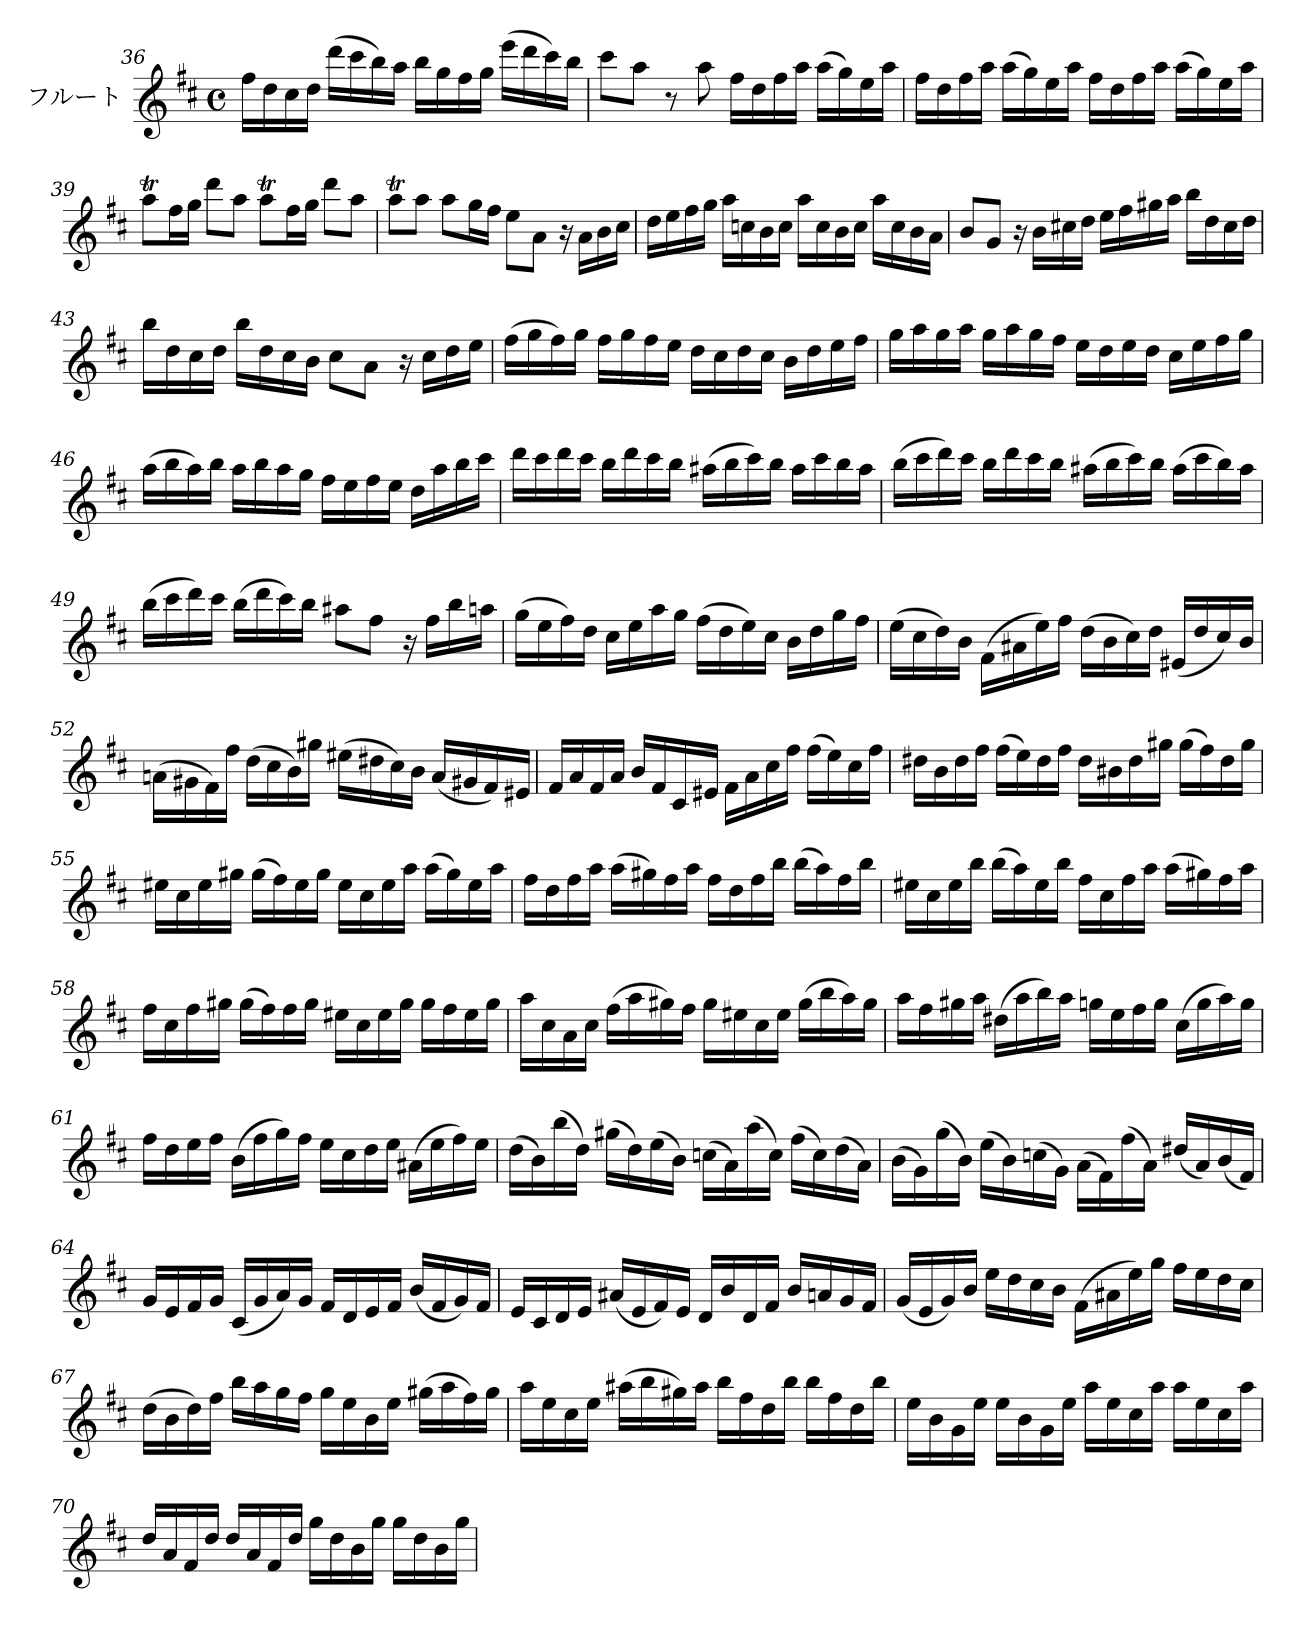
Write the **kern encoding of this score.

**kern
*part1
*staff1
*I"フルート
!!LO:LB:g=z
*clefG2
*k[f#c#]
*M4/4
*met(c)
=36
16ff#\LL
16dd\
16cc#\
16dd\JJ
(>16ddd\LL
16ccc#\
16bb\)
16aa\JJ
16bb\LL
16gg\
16ff#\
16gg\JJ
(>16eee\LL
16ddd\
16ccc#\)
16bb\JJ
=37
8ccc#\L
8aa\J
8r
8aa\
16ff#\LL
16dd\
16ff#\
16aa\JJ
(>16aa\LL
16gg\)
16ee\
16aa\JJ
!!LO:LB:g=z
=38
16ff#\LL
16dd\
16ff#\
16aa\JJ
(>16aa\LL
16gg\)
16ee\
16aa\JJ
16ff#\LL
16dd\
16ff#\
16aa\JJ
(>16aa\LL
16gg\)
16ee\
16aa\JJ
=39
8aaT\L
16ff#\L
16gg\JJ
8ddd\L
8aa\J
8aaT\L
16ff#\L
16gg\JJ
8ddd\L
8aa\J
!!LO:PB:g=z
=40
8aaT\L
8aa\J
8aa\L
16gg\L
16ff#\JJ
8ee\L
8a\J
16r
16a\LL
16b\
16cc#\JJ
=41
16dd\LL
16ee\
16ff#\
16gg\JJ
16aa\LL
16ccn\
16b\
16cc\JJ
16aa\LL
16cc\
16b\
16cc\JJ
16aa\LL
16cc\
16b\
16a\JJ
!!LO:LB:g=z
=42
8b/L
8g/J
16r
16b\LL
16cc#X\
16dd\JJ
16ee\LL
16ff#\
16gg#X\
16aa\JJ
16bb\LL
16dd\
16cc#\
16dd\JJ
=43
16bb\LL
16dd\
16cc#\
16dd\JJ
16bb\LL
16dd\
16cc#\
16b\JJ
8cc#\L
8a\J
16r
16cc#\LL
16dd\
16ee\JJ
!!LO:LB:g=z
=44
(>16ff#\LL
16gg\
16ff#\)
16gg\JJ
16ff#\LL
16gg\
16ff#\
16ee\JJ
16dd\LL
16cc#\
16dd\
16cc#\JJ
16b\LL
16dd\
16ee\
16ff#\JJ
=45
16gg\LL
16aa\
16gg\
16aa\JJ
16gg\LL
16aa\
16gg\
16ff#\JJ
16ee\LL
16dd\
16ee\
16dd\JJ
16cc#\LL
16ee\
16ff#\
16gg\JJ
!!LO:LB:g=z
=46
(>16aa\LL
16bb\
16aa\)
16bb\JJ
16aa\LL
16bb\
16aa\
16gg\JJ
16ff#\LL
16ee\
16ff#\
16ee\JJ
16dd\LL
16aa\
16bb\
16ccc#\JJ
!!LO:LB:g=z
=47
16ddd\LL
16ccc#\
16ddd\
16ccc#\JJ
16bb\LL
16ddd\
16ccc#\
16bb\JJ
(>16aa#X\LL
16bb\
16ccc#\)
16bb\JJ
16aa#\LL
16ccc#\
16bb\
16aa#\JJ
!!LO:LB:g=z
=48
(>16bb\LL
16ccc#\
16ddd\)
16ccc#\JJ
16bb\LL
16ddd\
16ccc#\
16bb\JJ
(>16aa#X\LL
16bb\
16ccc#\)
16bb\JJ
(>16aa#\LL
16ccc#\
16bb\)
16aa#\JJ
!!LO:LB:g=z
=49
(>16bb\LL
16ccc#\
16ddd\)
16ccc#\JJ
(>16bb\LL
16ddd\
16ccc#\)
16bb\JJ
8aa#X\L
8ff#\J
16r
16ff#\LL
16bb\
16aan\JJ
=50
(>16gg\LL
16ee\
16ff#\)
16dd\JJ
16cc#\LL
16ee\
16aa\
16gg\JJ
(>16ff#\LL
16dd\
16ee\)
16cc#\JJ
16b\LL
16dd\
16gg\
16ff#\JJ
!!LO:LB:g=z
=51
(>16ee\LL
16cc#\
16dd\)
16b\JJ
(>16f#\LL
16a#X\
16ee\)
16ff#\JJ
(>16dd\LL
16b\
16cc#\)
16dd\JJ
(<16e#X/LL
16dd/
16cc#/)
16b/JJ
=52
(>16an\LL
16g#X\
16f#\)
16ff#\JJ
(>16dd\LL
16cc#\
16b\)
16gg#X\JJ
(>16ee#X\LL
16dd#X\
16cc#\)
16b\JJ
(<16a/LL
16g#X/
16f#/)
16e#X/JJ
!!LO:LB:g=z
=53
16f#/LL
16a/
16f#/
16a/JJ
16b/LL
16f#/
16c#/
16e#X/JJ
16f#\LL
16a\
16cc#\
16ff#\JJ
(>16ff#\LL
16ee\)
16cc#\
16ff#\JJ
=54
16dd#X\LL
16b\
16dd#\
16ff#\JJ
(>16ff#\LL
16ee\)
16dd#\
16ff#\JJ
16dd#\LL
16b#X\
16dd#\
16gg#X\JJ
(>16gg#\LL
16ff#\)
16dd#\
16gg#\JJ
!!LO:PB:g=z
=55
16ee#X\LL
16cc#\
16ee#\
16gg#X\JJ
(>16gg#\LL
16ff#\)
16ee#\
16gg#\JJ
16ee#\LL
16cc#\
16ee#\
16aa\JJ
(>16aa\LL
16gg#\)
16ee#\
16aa\JJ
=56
16ff#\LL
16dd\
16ff#\
16aa\JJ
(>16aa\LL
16gg#X\)
16ff#\
16aa\JJ
16ff#\LL
16dd\
16ff#\
16bb\JJ
(>16bb\LL
16aa\)
16ff#\
16bb\JJ
!!LO:LB:g=z
=57
16ee#X\LL
16cc#\
16ee#\
16bb\JJ
(>16bb\LL
16aa\)
16ee#\
16bb\JJ
16ff#\LL
16cc#\
16ff#\
16aa\JJ
(>16aa\LL
16gg#X\)
16ff#\
16aa\JJ
=58
16ff#\LL
16cc#\
16ff#\
16gg#X\JJ
(>16gg#\LL
16ff#\)
16ff#\
16gg#\JJ
16ee#X\LL
16cc#\
16ee#\
16gg#\JJ
16gg#\LL
16ff#\
16ee#\
16gg#\JJ
!!LO:LB:g=z
=59
16aa\LL
16cc#\
16a\
16cc#\JJ
(>16ff#\LL
16aa\
16gg#X\)
16ff#\JJ
16gg#\LL
16ee#X\
16cc#\
16ee#\JJ
(>16gg#\LL
16bb\
16aa\)
16gg#\JJ
=60
16aa\LL
16ff#\
16gg#X\
16aa\JJ
(>16dd#X\LL
16aa\
16bb\)
16aa\JJ
16ggn\LL
16ee\
16ff#\
16gg\JJ
(>16cc#\LL
16gg\
16aa\)
16gg\JJ
!!LO:LB:g=z
=61
16ff#\LL
16dd\
16ee\
16ff#\JJ
(>16b\LL
16ff#\
16gg\)
16ff#\JJ
16ee\LL
16cc#\
16dd\
16ee\JJ
(>16a#X\LL
16ee\
16ff#\)
16ee\JJ
=62
(>16dd\LL
16b\)
(>16bb\
16dd\JJ)
(>16gg#X\LL
16dd\)
(>16ee\
16b\JJ)
(>16ccn\LL
16a\)
(>16aa\
16cc\JJ)
(>16ff#\LL
16cc\)
(>16dd\
16a\JJ)
!!LO:LB:g=z
=63
(>16b\LL
16g\)
(>16gg\
16b\JJ)
(>16ee\LL
16b\)
(>16ccn\
16g\JJ)
(>16a\LL
16f#\)
(>16ff#\
16a\JJ)
(<16dd#X/LL
16a/)
(<16b/
16f#/JJ)
=64
16g/LL
16e/
16f#/
16g/JJ
(<16c#/LL
16g/
16a/)
16g/JJ
16f#/LL
16d/
16e/
16f#/JJ
(<16b/LL
16f#/
16g/)
16f#/JJ
!!LO:LB:g=z
=65
16e/LL
16c#/
16d/
16e/JJ
(<16a#X/LL
16e/
16f#/)
16e/JJ
16d/LL
16b/
16d/
16f#/JJ
16b/LL
16an/
16g/
16f#/JJ
=66
(<16g/LL
16e/
16g/)
16b/JJ
16ee\LL
16dd\
16cc#\
16b\JJ
(>16f#\LL
16a#X\
16ee\)
16gg\JJ
16ff#\LL
16ee\
16dd\
16cc#\JJ
!!LO:LB:g=z
=67
(>16dd\LL
16b\
16dd\)
16ff#\JJ
16bb\LL
16aa\
16gg\
16ff#\JJ
16gg\LL
16ee\
16b\
16ee\JJ
(>16gg#X\LL
16aa\
16ff#\)
16gg#\JJ
=68
16aa\LL
16ee\
16cc#\
16ee\JJ
(>16aa#X\LL
16bb\
16gg#X\)
16aa#\JJ
16bb\LL
16ff#\
16dd\
16bb\JJ
16bb\LL
16ff#\
16dd\
16bb\JJ
!!LO:LB:g=z
=69
16ee\LL
16b\
16g\
16ee\JJ
16ee\LL
16b\
16g\
16ee\JJ
16aa\LL
16ee\
16cc#\
16aa\JJ
16aa\LL
16ee\
16cc#\
16aa\JJ
=70
16dd/LL
16a/
16f#/
16dd/JJ
16dd/LL
16a/
16f#/
16dd/JJ
16gg\LL
16dd\
16b\
16gg\JJ
16gg\LL
16dd\
16b\
16gg\JJ
=
*-
